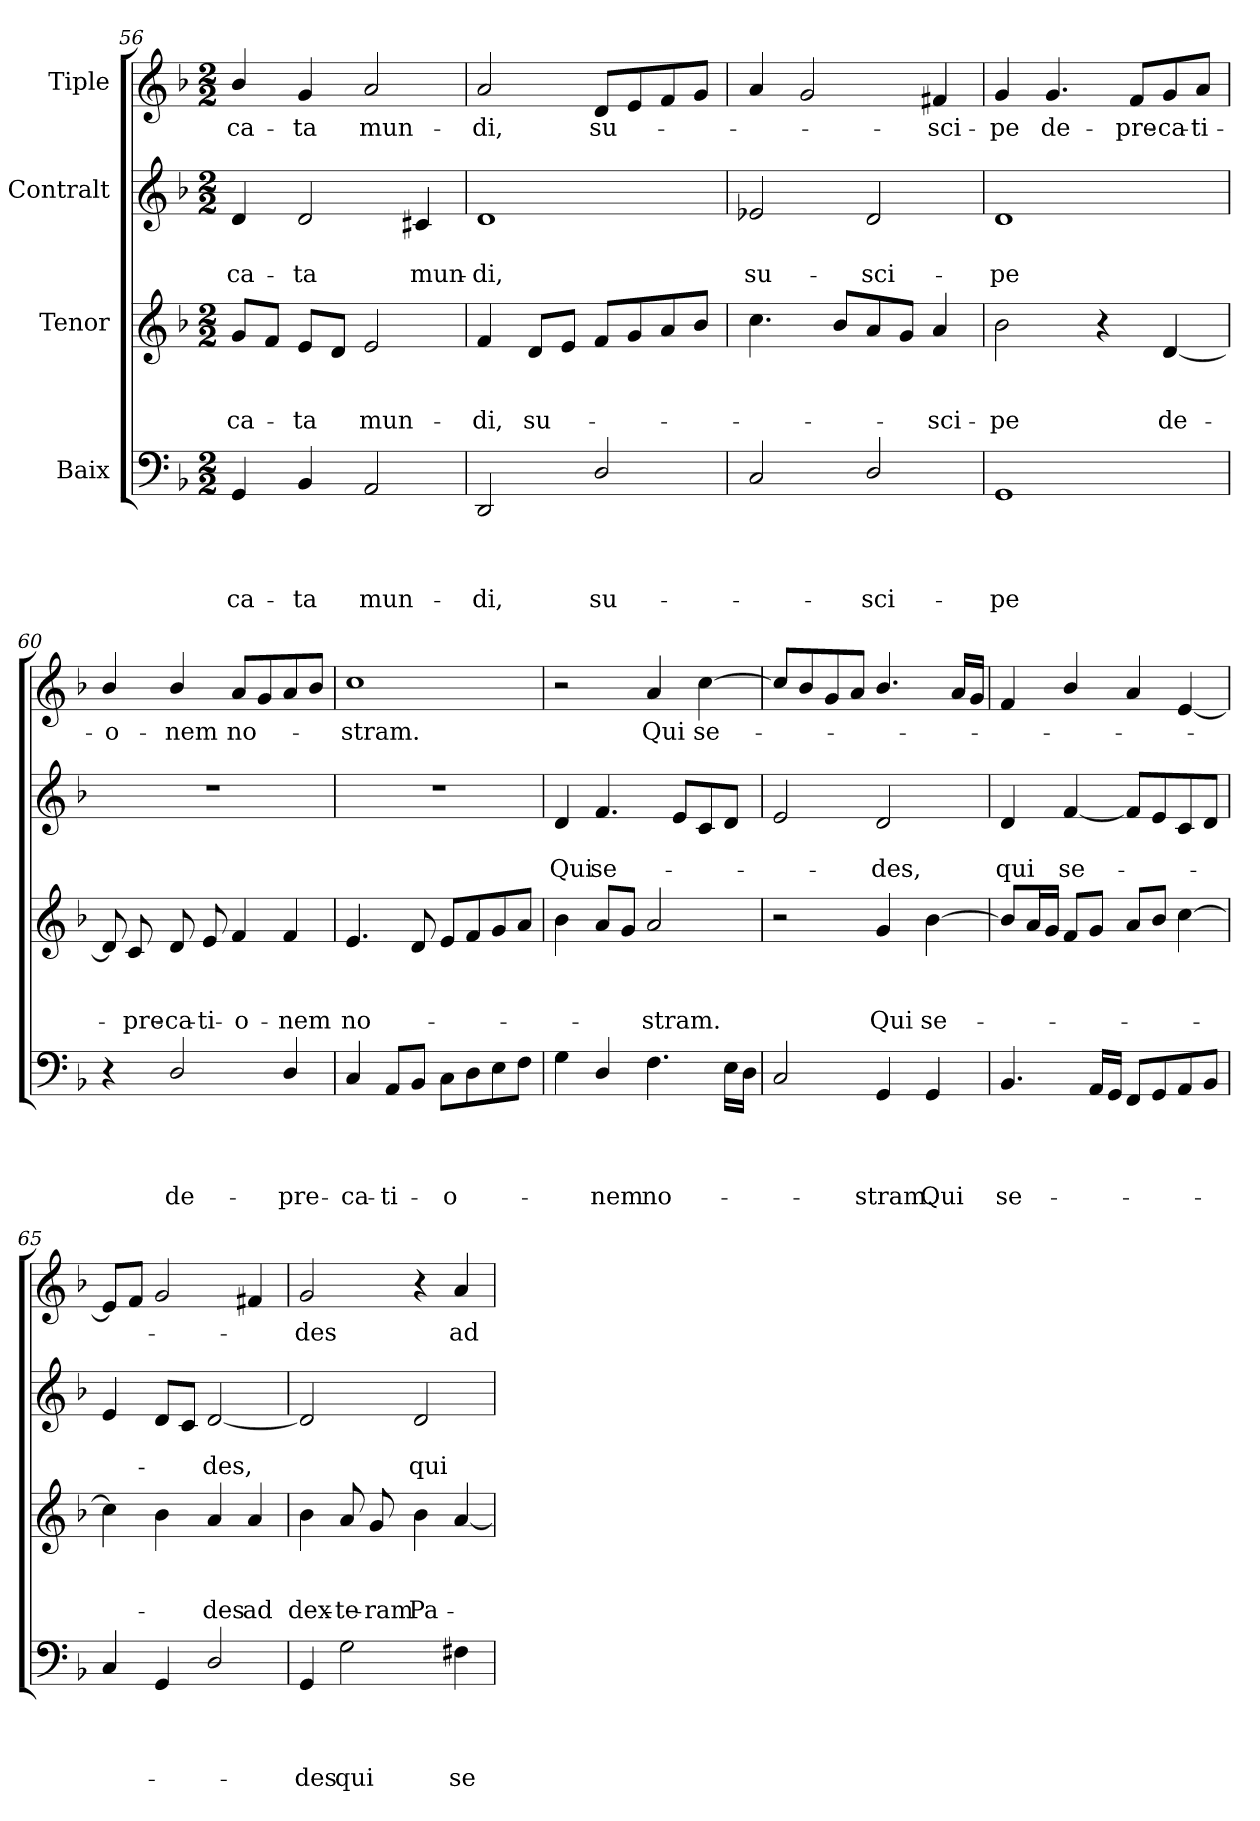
**kern	**text	**text	**text	**text	**kern	**text	**text	**text	**kern	**text	**text	**kern	**text
*part4	*part4	*part4	*part4	*part4	*part3	*part3	*part3	*part3	*part2	*part2	*part2	*part1	*part1
*staff4	*staff4	*staff4	*staff4	*staff4	*staff3	*staff3	*staff3	*staff3	*staff2	*staff2	*staff2	*staff1	*staff1
*I"Baix	*	*	*	*	*I"Tenor	*	*	*	*I"Contralt	*	*	*I"Tiple	*
*clefF4	*	*	*	*	*clefG2	*	*	*	*clefG2	*	*	*clefG2	*
*k[b-]	*	*	*	*	*k[b-]	*	*	*	*k[b-]	*	*	*k[b-]	*
*F:	*	*	*	*	*F:	*	*	*	*F:	*	*	*F:	*
*M2/2	*	*	*	*	*M2/2	*	*	*	*M2/2	*	*	*M2/2	*
=56	=56	=56	=56	=56	=56	=56	=56	=56	=56	=56	=56	=56	=56
!	!	!	!	!LO:LY:b	!	!	!	!LO:LY:b	!	!	!LO:LY:b	!	!LO:LY:b
4GG/	.	.	.	-ca-	8g/L	.	.	ca-	4d/	.	-ca-	4b-/	-ca-
.	.	.	.	.	8f/J	.	.	.	.	.	.	.	.
!	!	!	!	!LO:LY:b	!	!	!	!LO:LY:b	!	!	!LO:LY:b	!	!LO:LY:b
4BB-/	.	.	.	-ta	8e/L	.	.	-ta	2d/	.	-ta	4g/	-ta
.	.	.	.	.	8d/J	.	.	.	.	.	.	.	.
!	!	!	!	!LO:LY:b	!	!	!	!LO:LY:b	!	!	!	!	!LO:LY:b
2AA/	.	.	.	mun-	2e/	.	.	mun-	.	.	.	2a/	mun-
!	!	!	!	!	!	!	!	!	!	!	!LO:LY:b	!	!
.	.	.	.	.	.	.	.	.	4c#X/	.	mun-	.	.
=57	=57	=57	=57	=57	=57	=57	=57	=57	=57	=57	=57	=57	=57
!	!	!	!	!LO:LY:b	!	!	!	!LO:LY:b	!	!	!LO:LY:b	!	!LO:LY:b
2DD/	.	.	.	-di,	4f/	.	.	-di,	1d	.	-di,	2a/	-di,
!	!	!	!	!	!	!	!	!LO:LY:b	!	!	!	!	!
.	.	.	.	.	8d/L	.	.	su-	.	.	.	.	.
.	.	.	.	.	8e/J	.	.	.	.	.	.	.	.
!	!	!	!	!LO:LY:b	!	!	!	!	!	!	!	!	!LO:LY:b
2D/	.	.	.	su-	8f/L	.	.	.	.	.	.	8d/L	su-
.	.	.	.	.	8g/	.	.	.	.	.	.	8e/	.
.	.	.	.	.	8a/	.	.	.	.	.	.	8f/	.
.	.	.	.	.	8b-/J	.	.	.	.	.	.	8g/J	.
=58	=58	=58	=58	=58	=58	=58	=58	=58	=58	=58	=58	=58	=58
!	!	!	!	!	!	!	!	!	!	!	!LO:LY:b	!	!
2C/	.	.	.	.	4.cc\	.	.	.	2e-X/	.	su-	4a/	.
.	.	.	.	.	.	.	.	.	.	.	.	2g/	.
.	.	.	.	.	8b-/L	.	.	.	.	.	.	.	.
!	!	!	!	!LO:LY:b	!	!	!	!	!	!	!LO:LY:b	!	!
2D/	.	.	.	-sci-	8a/	.	.	.	2d/	.	-sci-	.	.
.	.	.	.	.	8g/J	.	.	.	.	.	.	.	.
!	!	!	!	!	!	!	!	!LO:LY:b	!	!	!	!	!LO:LY:b
.	.	.	.	.	4a/	.	.	-sci-	.	.	.	4f#X/	-sci-
=59	=59	=59	=59	=59	=59	=59	=59	=59	=59	=59	=59	=59	=59
!	!	!	!	!LO:LY:b	!	!	!	!LO:LY:b	!	!	!LO:LY:b	!	!LO:LY:b
1GG	.	.	.	-pe	2b-\	.	.	-pe	1d	.	-pe	4g/	-pe
!	!	!	!	!	!	!	!	!	!	!	!	!	!LO:LY:b
.	.	.	.	.	.	.	.	.	.	.	.	4.g/	de-
.	.	.	.	.	4r	.	.	.	.	.	.	.	.
!	!	!	!	!	!	!	!	!	!	!	!	!	!LO:LY:b
.	.	.	.	.	.	.	.	.	.	.	.	8f/L	-pre-
!	!	!	!	!	!	!	!	!LO:LY:b	!	!	!	!	!LO:LY:b
.	.	.	.	.	[<4d/	.	.	de-	.	.	.	8g/	-ca-
!	!	!	!	!	!	!	!	!	!	!	!	!	!LO:LY:b
.	.	.	.	.	.	.	.	.	.	.	.	8a/J	-ti-
!!LO:LB:g=z
=60	=60	=60	=60	=60	=60	=60	=60	=60	=60	=60	=60	=60	=60
!	!	!	!	!	!	!	!	!	!	!	!	!	!LO:LY:b
4r	.	.	.	.	8d/]	.	.	.	1r	.	.	4b-/	-o-
!	!	!	!	!	!	!	!	!LO:LY:b	!	!	!	!	!
.	.	.	.	.	8c/	.	.	-pre-	.	.	.	.	.
!	!	!	!	!LO:LY:b	!	!	!	!LO:LY:b	!	!	!	!	!LO:LY:b
2D/	.	.	.	de-	8d/	.	.	-ca-	.	.	.	4b-/	-nem
!	!	!	!	!	!	!	!	!LO:LY:b	!	!	!	!	!
.	.	.	.	.	8e/	.	.	-ti-	.	.	.	.	.
!	!	!	!	!	!	!	!	!LO:LY:b	!	!	!	!	!LO:LY:b
.	.	.	.	.	4f/	.	.	-o-	.	.	.	8a/L	no-
.	.	.	.	.	.	.	.	.	.	.	.	8g/	.
!	!	!	!	!LO:LY:b	!	!	!	!LO:LY:b	!	!	!	!	!
4D/	.	.	.	-pre-	4f/	.	.	-nem	.	.	.	8a/	.
.	.	.	.	.	.	.	.	.	.	.	.	8b-/J	.
=61	=61	=61	=61	=61	=61	=61	=61	=61	=61	=61	=61	=61	=61
!	!	!	!	!LO:LY:b	!	!	!	!LO:LY:b	!	!	!	!	!LO:LY:b
4C/	.	.	.	-ca-	4.e/	.	.	no-	1r	.	.	1cc	-stram.
!	!	!	!	!LO:LY:b	!	!	!	!	!	!	!	!	!
8AA/L	.	.	.	-ti-	.	.	.	.	.	.	.	.	.
8BB-/J	.	.	.	.	8d/	.	.	.	.	.	.	.	.
!	!	!	!	!LO:LY:b	!	!	!	!	!	!	!	!	!
8C\L	.	.	.	-o-	8e/L	.	.	.	.	.	.	.	.
8D\	.	.	.	.	8f/	.	.	.	.	.	.	.	.
8E\	.	.	.	.	8g/	.	.	.	.	.	.	.	.
8F\J	.	.	.	.	8a/J	.	.	.	.	.	.	.	.
=62	=62	=62	=62	=62	=62	=62	=62	=62	=62	=62	=62	=62	=62
!	!	!	!	!	!	!	!	!	!	!	!LO:LY:b	!	!
4G\	.	.	.	.	4b-\	.	.	.	4d/	.	Qui	2r	.
!	!	!	!	!LO:LY:b	!	!	!	!	!	!	!LO:LY:b	!	!
4D/	.	.	.	-nem	8a/L	.	.	.	4.f/	.	se-	.	.
.	.	.	.	.	8g/J	.	.	.	.	.	.	.	.
!	!	!	!	!LO:LY:b	!	!	!	!LO:LY:b	!	!	!	!	!LO:LY:b
4.F\	.	.	.	no-	2a/	.	.	-stram.	.	.	.	4a/	Qui
.	.	.	.	.	.	.	.	.	8e/L	.	.	.	.
!	!	!	!	!	!	!	!	!	!	!	!	!	!LO:LY:b
.	.	.	.	.	.	.	.	.	8c/	.	.	[>4cc\	se-
16E\LL	.	.	.	.	.	.	.	.	8d/J	.	.	.	.
16D\JJ	.	.	.	.	.	.	.	.	.	.	.	.	.
=63	=63	=63	=63	=63	=63	=63	=63	=63	=63	=63	=63	=63	=63
2C/	.	.	.	.	2r	.	.	.	2e/	.	.	8cc/L]	.
.	.	.	.	.	.	.	.	.	.	.	.	8b-/	.
.	.	.	.	.	.	.	.	.	.	.	.	8g/	.
.	.	.	.	.	.	.	.	.	.	.	.	8a/J	.
!	!	!	!	!LO:LY:b	!	!	!	!LO:LY:b	!	!	!LO:LY:b	!	!
4GG/	.	.	.	-stram.	4g/	.	.	Qui	2d/	.	-des,	4.b-/	.
!	!	!	!	!LO:LY:b	!	!	!	!LO:LY:b	!	!	!	!	!
4GG/	.	.	.	Qui	[>4b-\	.	.	se-	.	.	.	.	.
.	.	.	.	.	.	.	.	.	.	.	.	16a/LL	.
.	.	.	.	.	.	.	.	.	.	.	.	16g/JJ	.
!!LO:PB:g=z
=64	=64	=64	=64	=64	=64	=64	=64	=64	=64	=64	=64	=64	=64
!	!	!	!	!LO:LY:b	!	!	!	!	!	!	!LO:LY:b	!	!
4.BB-/	.	.	.	se-	8b-/L]	.	.	.	4d/	.	qui	4f/	.
.	.	.	.	.	16a/L	.	.	.	.	.	.	.	.
.	.	.	.	.	16g/JJ	.	.	.	.	.	.	.	.
!	!	!	!	!	!	!	!	!	!	!	!LO:LY:b	!	!
.	.	.	.	.	8f/L	.	.	.	[<4f/	.	se-	4b-/	.
16AA/LL	.	.	.	.	8g/J	.	.	.	.	.	.	.	.
16GG/JJ	.	.	.	.	.	.	.	.	.	.	.	.	.
8FF/L	.	.	.	.	8a/L	.	.	.	8f/L]	.	.	4a/	.
8GG/	.	.	.	.	8b-/J	.	.	.	8e/	.	.	.	.
8AA/	.	.	.	.	[>4cc\	.	.	.	8c/	.	.	[<4e/	.
8BB-/J	.	.	.	.	.	.	.	.	8d/J	.	.	.	.
=65	=65	=65	=65	=65	=65	=65	=65	=65	=65	=65	=65	=65	=65
4C/	.	.	.	.	4cc\]	.	.	.	4e/	.	.	8e/L]	.
.	.	.	.	.	.	.	.	.	.	.	.	8f/J	.
4GG/	.	.	.	.	4b-\	.	.	.	8d/L	.	.	2g/	.
.	.	.	.	.	.	.	.	.	8c/J	.	.	.	.
!	!	!	!	!	!	!	!	!LO:LY:b	!	!	!LO:LY:b	!	!
2D/	.	.	.	.	4a/	.	.	-des	[<2d/	.	-des,	.	.
!	!	!	!	!	!	!	!	!LO:LY:b	!	!	!	!	!
.	.	.	.	.	4a/	.	.	ad	.	.	.	4f#X/	.
=66	=66	=66	=66	=66	=66	=66	=66	=66	=66	=66	=66	=66	=66
!	!	!	!	!LO:LY:b	!	!	!	!LO:LY:b	!	!	!	!	!LO:LY:b
4GG/	.	.	.	-des	4b-\	.	.	dex-	2d/]	.	.	2g/	-des
!	!	!	!	!LO:LY:b	!	!	!	!LO:LY:b	!	!	!	!	!
2G\	.	.	.	qui	8a/	.	.	-te-	.	.	.	.	.
!	!	!	!	!	!	!	!	!LO:LY:b	!	!	!	!	!
.	.	.	.	.	8g/	.	.	-ram	.	.	.	.	.
!	!	!	!	!	!	!	!	!LO:LY:b	!	!	!LO:LY:b	!	!
.	.	.	.	.	4b-\	.	.	Pa-	2d/	.	qui	4r	.
!	!	!	!	!LO:LY:b	!	!	!	!	!	!	!	!	!LO:LY:b
4F#X\	.	.	.	se-	[<4a/	.	.	.	.	.	.	4a/	ad
=	=	=	=	=	=	=	=	=	=	=	=	=	=
*-	*-	*-	*-	*-	*-	*-	*-	*-	*-	*-	*-	*-	*-
